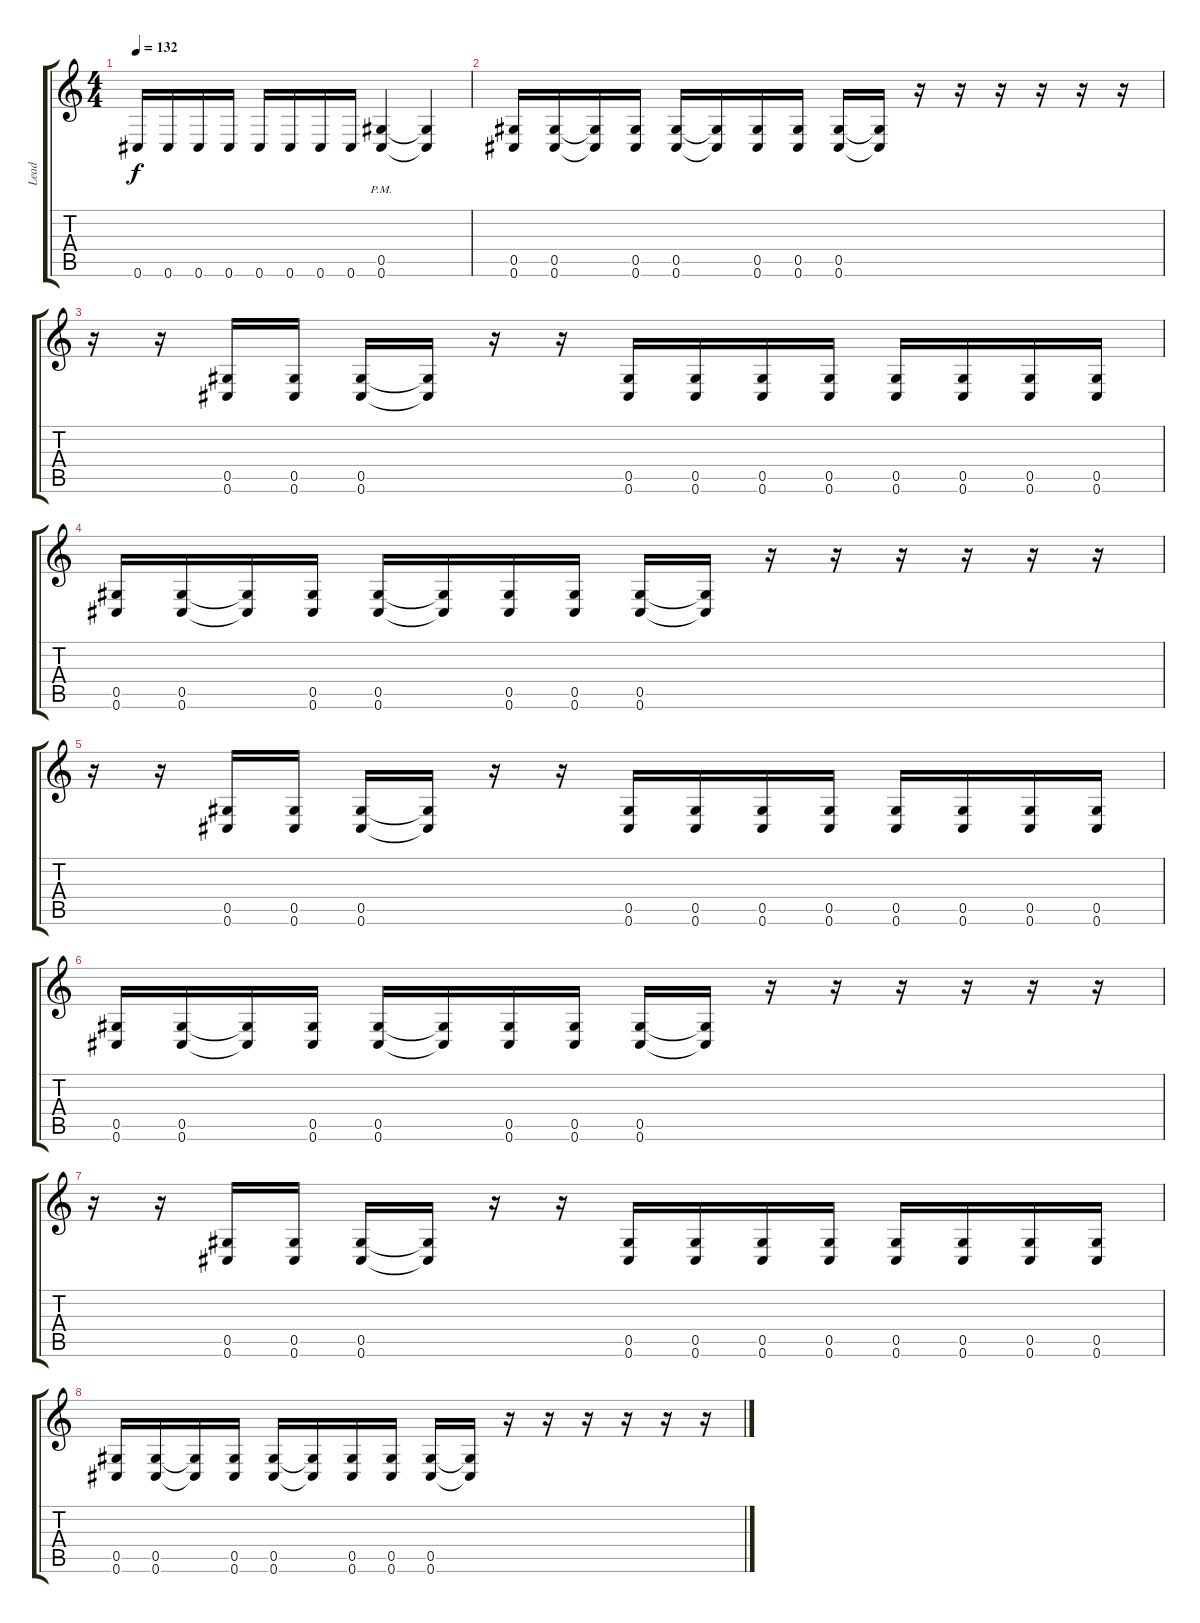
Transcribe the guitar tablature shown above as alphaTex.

\track ("Lead" "Lead") {instrument distortionguitar}
\staff {score tabs}
\tuning (Eb4 Bb3 Gb3 Db3 Ab2 Db2) {hide}
\ts (4 4)
\tempo 132
\clef g2
\ks c
0.6.16{dy f} 0.6.16 0.6.16 0.6.16 0.6.16 0.6.16 0.6.16 0.6.16 (0.5{pm} 0.6{pm}).4 (0.5{t} 0.6{t}).4 |
(0.5 0.6).16 (0.5 0.6).16 (0.5{t} 0.6{t}).16 (0.5 0.6).16 (0.5 0.6).16 (0.5{t} 0.6{t}).16 (0.5 0.6).16 (0.5 0.6).16 (0.5 0.6).16 (0.5{t} 0.6{t}).16 r.16 r.16 r.16 r.16 r.16 r.16 |
r.16 r.16 (0.5 0.6).16 (0.5 0.6).16 (0.5 0.6).16 (0.5{t} 0.6{t}).16 r.16 r.16 (0.5 0.6).16 (0.5 0.6).16 (0.5 0.6).16 (0.5 0.6).16 (0.5 0.6).16 (0.5 0.6).16 (0.5 0.6).16 (0.5 0.6).16 |
(0.5 0.6).16 (0.5 0.6).16 (0.5{t} 0.6{t}).16 (0.5 0.6).16 (0.5 0.6).16 (0.5{t} 0.6{t}).16 (0.5 0.6).16 (0.5 0.6).16 (0.5 0.6).16 (0.5{t} 0.6{t}).16 r.16 r.16 r.16 r.16 r.16 r.16 |
r.16 r.16 (0.5 0.6).16 (0.5 0.6).16 (0.5 0.6).16 (0.5{t} 0.6{t}).16 r.16 r.16 (0.5 0.6).16 (0.5 0.6).16 (0.5 0.6).16 (0.5 0.6).16 (0.5 0.6).16 (0.5 0.6).16 (0.5 0.6).16 (0.5 0.6).16 |
(0.5 0.6).16 (0.5 0.6).16 (0.5{t} 0.6{t}).16 (0.5 0.6).16 (0.5 0.6).16 (0.5{t} 0.6{t}).16 (0.5 0.6).16 (0.5 0.6).16 (0.5 0.6).16 (0.5{t} 0.6{t}).16 r.16 r.16 r.16 r.16 r.16 r.16 |
r.16 r.16 (0.5 0.6).16 (0.5 0.6).16 (0.5 0.6).16 (0.5{t} 0.6{t}).16 r.16 r.16 (0.5 0.6).16 (0.5 0.6).16 (0.5 0.6).16 (0.5 0.6).16 (0.5 0.6).16 (0.5 0.6).16 (0.5 0.6).16 (0.5 0.6).16 |
(0.5 0.6).16 (0.5 0.6).16 (0.5{t} 0.6{t}).16 (0.5 0.6).16 (0.5 0.6).16 (0.5{t} 0.6{t}).16 (0.5 0.6).16 (0.5 0.6).16 (0.5 0.6).16 (0.5{t} 0.6{t}).16 r.16 r.16 r.16 r.16 r.16 r.16
